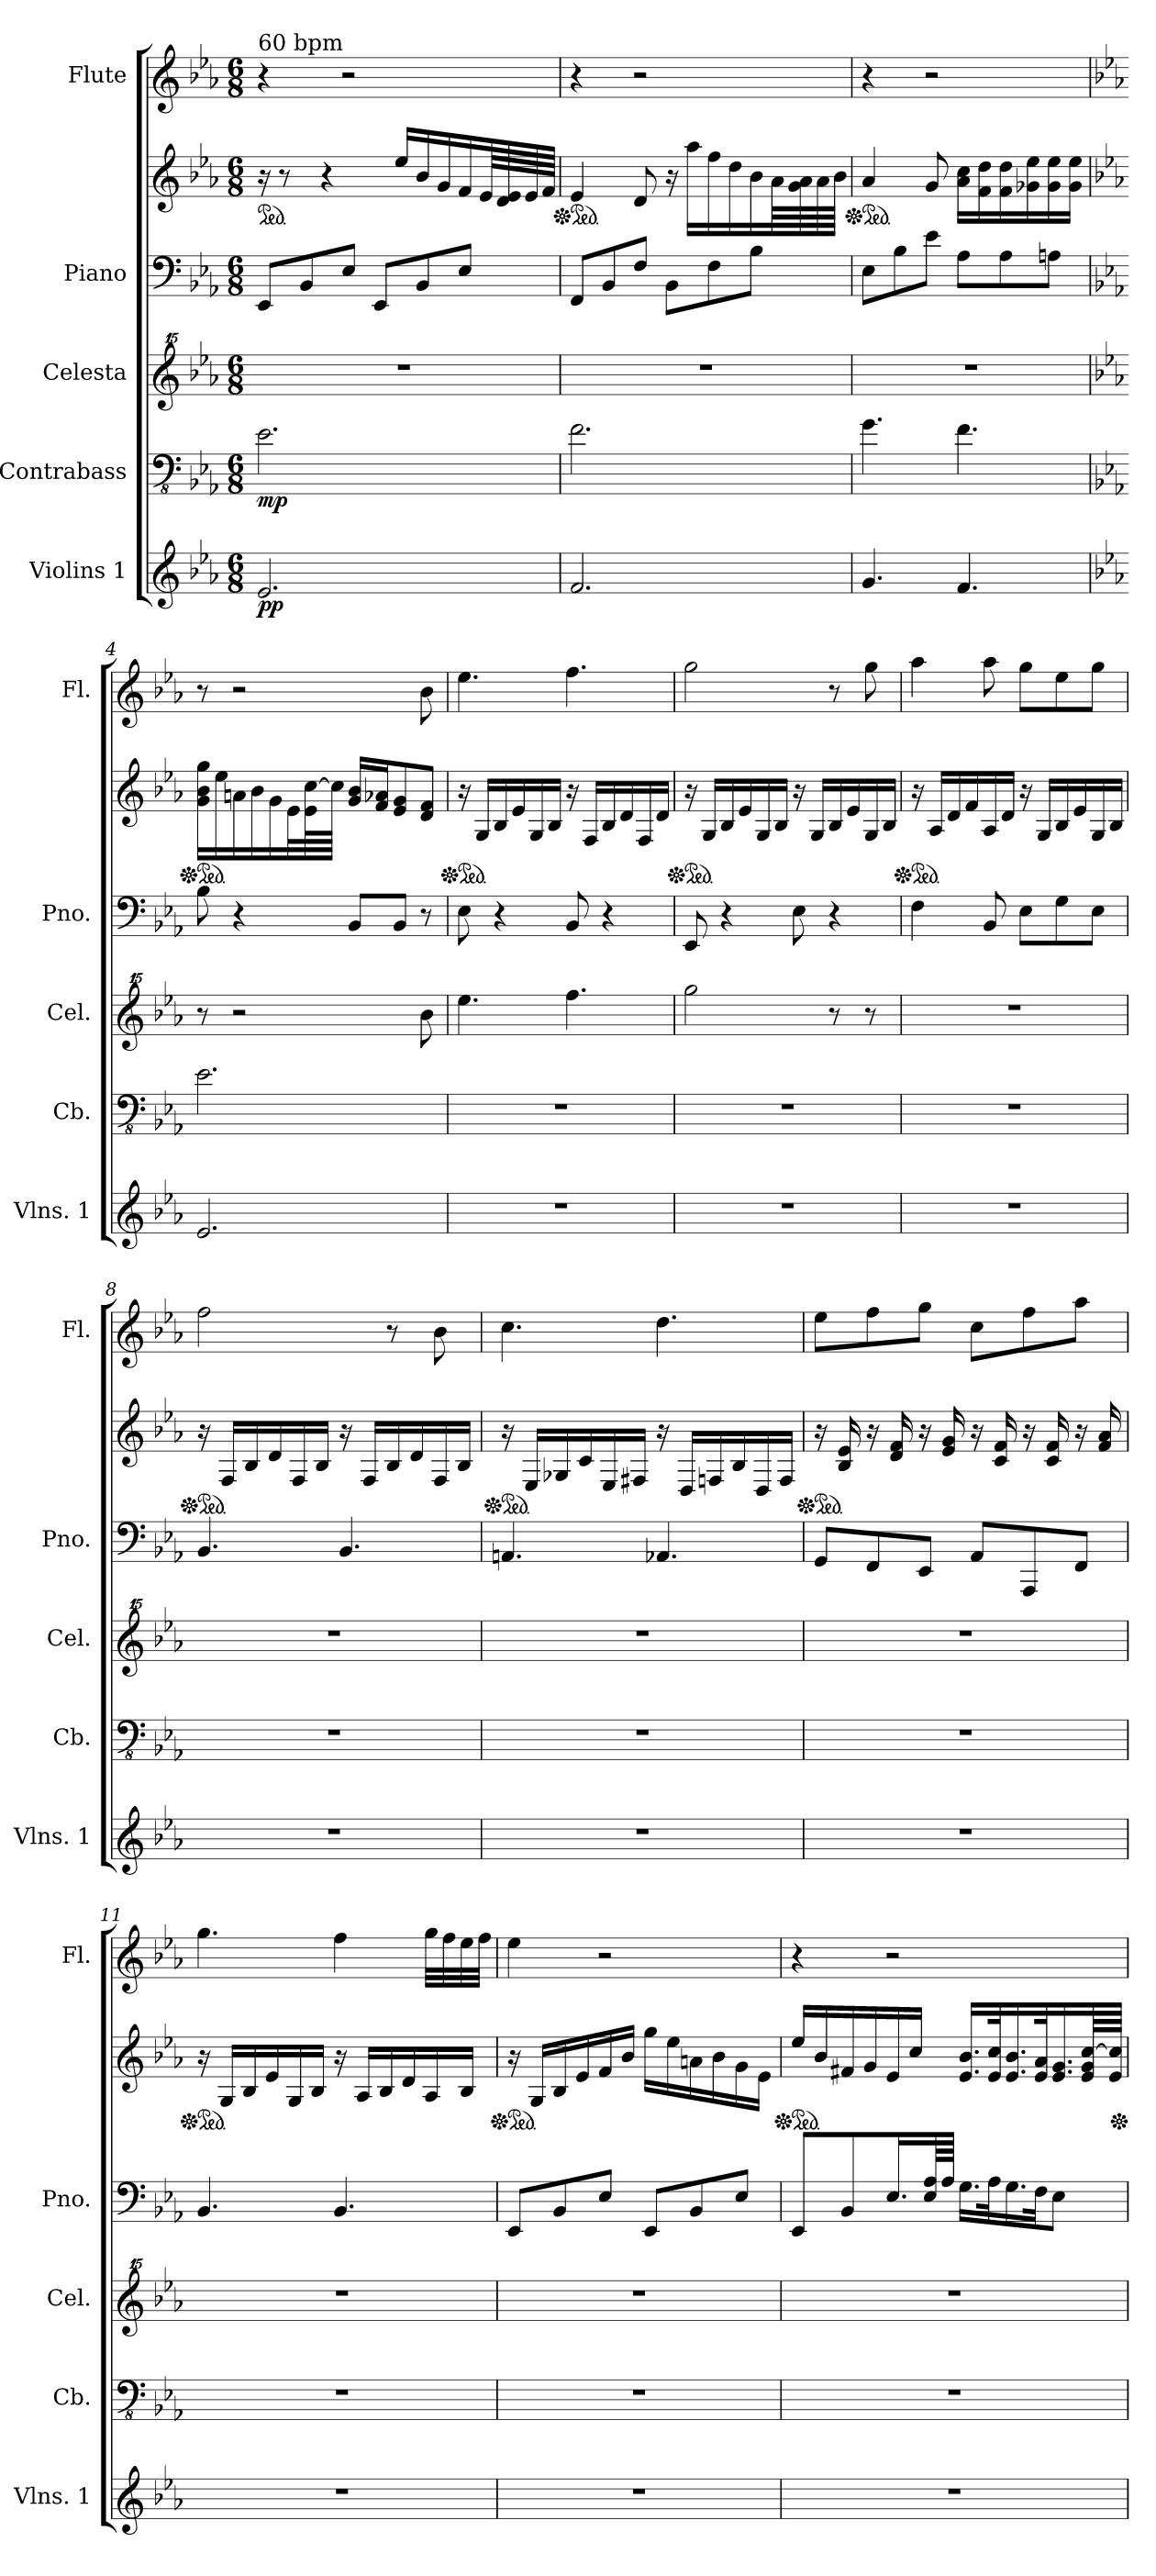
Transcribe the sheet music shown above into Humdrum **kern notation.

**kern	**dynam	**kern	**dynam	**kern	**kern	**kern	**kern
*part5	*part5	*part4	*part4	*part3	*part2	*part2	*part1
*staff6	*staff6	*staff5	*staff5	*staff4	*staff3	*staff2	*staff1
*I"Violins 1	*	*I"Contrabass	*	*I"Celesta	*I"Piano	*	*I"Flute
*I'Vlns. 1	*	*I'Cb.	*	*I'Cel.	*I'Pno.	*	*I'Fl.
*clefG2	*	*clefFv4	*	*clefG^^2	*clefF4	*clefG2	*clefG2
*	*	*ITrd7c12	*	*	*	*	*
*k[b-e-a-]	*	*k[b-e-a-]	*	*k[b-e-a-]	*k[b-e-a-]	*k[b-e-a-]	*k[b-e-a-]
*M6/8	*	*M6/8	*	*M6/8	*M6/8	*M6/8	*M6/8
*MM69	*	*MM69	*	*MM69	*MM69	*MM69	*MM69
*	*	*	*	*	*	*ped	*
=1	=1	=1	=1	=1	=1	=1	=1
!	!	!	!	!	!	!	!LO:TX:a:t=60 bpm
!	!LO:DY:b	!	!LO:DY:b	!	!	!	!
2.e-/	pp	2.EE-\	mp	2.r	8EE-/L	16r	4r
.	.	.	.	.	.	8r	.
.	.	.	.	.	8BB-/	.	.
.	.	.	.	.	.	4r	.
.	.	.	.	.	8E-/J	.	2r
.	.	.	.	.	8EE-/L	.	.
.	.	.	.	.	.	16ee-/LL	.
.	.	.	.	.	8BB-/	16b-/	.
.	.	.	.	.	.	16g/	.
.	.	.	.	.	8E-/J	16f/	.
.	.	.	.	.	.	64e-/LL	.
.	.	.	.	.	.	64d/ 64e-/	.
.	.	.	.	.	.	64e-/	.
.	.	.	.	.	.	64f/JJJJ	.
=2	=2	=2	=2	=2	=2	=2	=2
*	*	*	*	*	*	*Xped	*
*	*	*	*	*	*	*ped	*
2.f/	.	2.FF\	.	2.r	8FF/L	4e-/	4r
.	.	.	.	.	8BB-/	.	.
.	.	.	.	.	8F/J	8d/	2r
.	.	.	.	.	8BB-\L	16r	.
.	.	.	.	.	.	16aa-\LL	.
.	.	.	.	.	8F\	16ff\	.
.	.	.	.	.	.	16dd\	.
.	.	.	.	.	8B-\J	16b-\	.
.	.	.	.	.	.	64a-\LL	.
.	.	.	.	.	.	64g\ 64a-\	.
.	.	.	.	.	.	64a-\	.
.	.	.	.	.	.	64b-\JJJJ	.
=3	=3	=3	=3	=3	=3	=3	=3
*	*	*	*	*	*	*Xped	*
*	*	*	*	*	*	*ped	*
4.g/	.	4.GG\	.	2.r	8E-\L	4a-/	4r
.	.	.	.	.	8B-\	.	.
.	.	.	.	.	8e-\J	8g/	2r
4.f/	.	4.FF\	.	.	8A-\L	16a-\ 16cc\LL	.
.	.	.	.	.	.	16f\ 16dd\	.
.	.	.	.	.	8A-\	16f\ 16dd\	.
.	.	.	.	.	.	16g-X\ 16ee-\	.
.	.	.	.	.	8An\J	16g-\ 16ee-\	.
.	.	.	.	.	.	16g-\ 16ee-\JJ	.
!!LO:PB:g=z
=4	=4	=4	=4	=4	=4	=4	=4
*	*	*	*	*k[b-e-a-]	*	*	*
*	*	*	*	*	*	*Xped	*
*	*	*	*	*	*	*ped	*
2.e-/	.	2.EE-\	.	8r	8B-\	16g\ 16b-\ 16gg\LL	8r
.	.	.	.	.	.	16ee-\	.
.	.	.	.	2r	4r	16an\	2r
.	.	.	.	.	.	16b-\	.
.	.	.	.	.	.	16g\	.
.	.	.	.	.	.	32e-\L	.
.	.	.	.	.	.	64e-\ [64cc\L	.
.	.	.	.	.	.	64cc\JJJJ]	.
.	.	.	.	.	8BB-/L	16g/ 16b-/LL	.
.	.	.	.	.	.	16f/ 16a-X/J	.
.	.	.	.	.	8BB-/J	8e-/ 8g/	.
.	.	.	.	8bbb-\	8r	8d/ 8f/J	8b-\
=5	=5	=5	=5	=5	=5	=5	=5
*	*	*	*	*	*	*Xped	*
*	*	*	*	*	*	*ped	*
2.r	.	2.r	.	4.eeee-\	8E-\	16r	4.ee-\
.	.	.	.	.	.	16G/LL	.
.	.	.	.	.	4r	16B-/	.
.	.	.	.	.	.	16e-/	.
.	.	.	.	.	.	16G/	.
.	.	.	.	.	.	16B-/JJ	.
.	.	.	.	4.ffff\	8BB-/	16r	4.ff\
.	.	.	.	.	.	16F/LL	.
.	.	.	.	.	4r	16B-/	.
.	.	.	.	.	.	16d/	.
.	.	.	.	.	.	16F/	.
.	.	.	.	.	.	16d/JJ	.
=6	=6	=6	=6	=6	=6	=6	=6
*	*	*	*	*	*	*Xped	*
*	*	*	*	*	*	*ped	*
2.r	.	2.r	.	2gggg\	8EE-/	16r	2gg\
.	.	.	.	.	.	16G/LL	.
.	.	.	.	.	4r	16B-/	.
.	.	.	.	.	.	16e-/	.
.	.	.	.	.	.	16G/	.
.	.	.	.	.	.	16B-/JJ	.
.	.	.	.	.	8E-\	16r	.
.	.	.	.	.	.	16G/LL	.
.	.	.	.	8r	4r	16B-/	8r
.	.	.	.	.	.	16e-/	.
.	.	.	.	8r	.	16G/	8gg\
.	.	.	.	.	.	16B-/JJ	.
!!LO:LB:g=z
=7	=7	=7	=7	=7	=7	=7	=7
*	*	*	*	*	*	*Xped	*
*	*	*	*	*	*	*ped	*
2.r	.	2.r	.	2.r	4F\	16r	4aa-\
.	.	.	.	.	.	16A-/LL	.
.	.	.	.	.	.	16d/	.
.	.	.	.	.	.	16f/	.
.	.	.	.	.	8BB-/	16A-/	8aa-\
.	.	.	.	.	.	16d/JJ	.
.	.	.	.	.	8E-\L	16r	8gg\L
.	.	.	.	.	.	16G/LL	.
.	.	.	.	.	8G\	16B-/	8ee-\
.	.	.	.	.	.	16e-/	.
.	.	.	.	.	8E-\J	16G/	8gg\J
.	.	.	.	.	.	16B-/JJ	.
=8	=8	=8	=8	=8	=8	=8	=8
*	*	*	*	*	*	*Xped	*
*	*	*	*	*	*	*ped	*
2.r	.	2.r	.	2.r	4.BB-/	16r	2ff\
.	.	.	.	.	.	16F/LL	.
.	.	.	.	.	.	16B-/	.
.	.	.	.	.	.	16d/	.
.	.	.	.	.	.	16F/	.
.	.	.	.	.	.	16B-/JJ	.
.	.	.	.	.	4.BB-/	16r	.
.	.	.	.	.	.	16F/LL	.
.	.	.	.	.	.	16B-/	8r
.	.	.	.	.	.	16d/	.
.	.	.	.	.	.	16F/	8b-\
.	.	.	.	.	.	16B-/JJ	.
!!LO:PB:g=z
=9	=9	=9	=9	=9	=9	=9	=9
*	*	*	*	*	*	*Xped	*
*	*	*	*	*	*	*ped	*
2.r	.	2.r	.	2.r	4.AAn/	16r	4.cc\
.	.	.	.	.	.	16E-/LL	.
.	.	.	.	.	.	16G-X/	.
.	.	.	.	.	.	16c/	.
.	.	.	.	.	.	16E-/	.
.	.	.	.	.	.	16F#X/JJ	.
.	.	.	.	.	4.AA-X/	16r	4.dd\
.	.	.	.	.	.	16D/LL	.
.	.	.	.	.	.	16Fn/	.
.	.	.	.	.	.	16B-/	.
.	.	.	.	.	.	16D/	.
.	.	.	.	.	.	16F/JJ	.
=10	=10	=10	=10	=10	=10	=10	=10
*	*	*	*	*	*	*Xped	*
*	*	*	*	*	*	*ped	*
2.r	.	2.r	.	2.r	8GG/L	16r	8ee-\L
.	.	.	.	.	.	16B-/ 16e-/	.
.	.	.	.	.	8FF/	16r	8ff\
.	.	.	.	.	.	16d/ 16f/	.
.	.	.	.	.	8EE-/J	16r	8gg\J
.	.	.	.	.	.	16e-/ 16g/	.
.	.	.	.	.	8AA-/L	16r	8cc\L
.	.	.	.	.	.	16c/ 16f/	.
.	.	.	.	.	8AAA-/	16r	8ff\
.	.	.	.	.	.	16c/ 16f/	.
.	.	.	.	.	8FF/J	16r	8aa-\J
.	.	.	.	.	.	16f/ 16a-/	.
!!LO:LB:g=z
=11	=11	=11	=11	=11	=11	=11	=11
*	*	*	*	*	*	*Xped	*
*	*	*	*	*	*	*ped	*
2.r	.	2.r	.	2.r	4.BB-/	16r	4.gg\
.	.	.	.	.	.	16G/LL	.
.	.	.	.	.	.	16B-/	.
.	.	.	.	.	.	16e-/	.
.	.	.	.	.	.	16G/	.
.	.	.	.	.	.	16B-/JJ	.
.	.	.	.	.	4.BB-/	16r	4ff\
.	.	.	.	.	.	16A-/LL	.
.	.	.	.	.	.	16B-/	.
.	.	.	.	.	.	16d/	.
.	.	.	.	.	.	16A-/	32gg\LLL
.	.	.	.	.	.	.	32ff\
.	.	.	.	.	.	16B-/JJ	32ee-\
.	.	.	.	.	.	.	32ff\JJJ
=12	=12	=12	=12	=12	=12	=12	=12
*	*	*	*	*	*	*Xped	*
*	*	*	*	*	*	*ped	*
2.r	.	2.r	.	2.r	8EE-/L	16r	4ee-\
.	.	.	.	.	.	16G/LL	.
.	.	.	.	.	8BB-/	16B-/	.
.	.	.	.	.	.	16e-/	.
.	.	.	.	.	8E-/J	16f/	2r
.	.	.	.	.	.	16b-/JJ	.
.	.	.	.	.	8EE-/L	16gg\LL	.
.	.	.	.	.	.	16ee-\	.
.	.	.	.	.	8BB-/	16an\	.
.	.	.	.	.	.	16b-\	.
.	.	.	.	.	8E-/J	16g\	.
.	.	.	.	.	.	16e-\JJ	.
!!LO:PB:g=z
=13	=13	=13	=13	=13	=13	=13	=13
*	*	*	*	*	*	*Xped	*
*	*	*	*	*	*	*ped	*
2.r	.	2.r	.	2.r	8EE-/L	16ee-/LL	4r
.	.	.	.	.	.	16b-/	.
.	.	.	.	.	8BB-/	16f#X/	.
.	.	.	.	.	.	16g/	.
.	.	.	.	.	16.E-/L	16e-/	2r
.	.	.	.	.	.	16cc/JJ	.
.	.	.	.	.	64E-/ 64A-/LL	.	.
.	.	.	.	.	64A-/JJJJ	.	.
.	.	.	.	.	16.G\LL	16.e-/ 16.b-/LL	.
.	.	.	.	.	32A-\K	32e-/ 32cc/K	.
.	.	.	.	.	16.G\	16.e-/ 16.b-/	.
.	.	.	.	.	32F\JK	32e-/ 32a-/K	.
.	.	.	.	.	8E-\J	16.e-/ 16.g/	.
.	.	.	.	.	.	64e-/ 64g/ [64cc/LL	.
.	.	.	.	.	.	64e-/ 64cc/]JJJJ	.
*	*	*	*	*	*	*Xped	*
=	=	=	=	=	=	=	=
*-	*-	*-	*-	*-	*-	*-	*-
